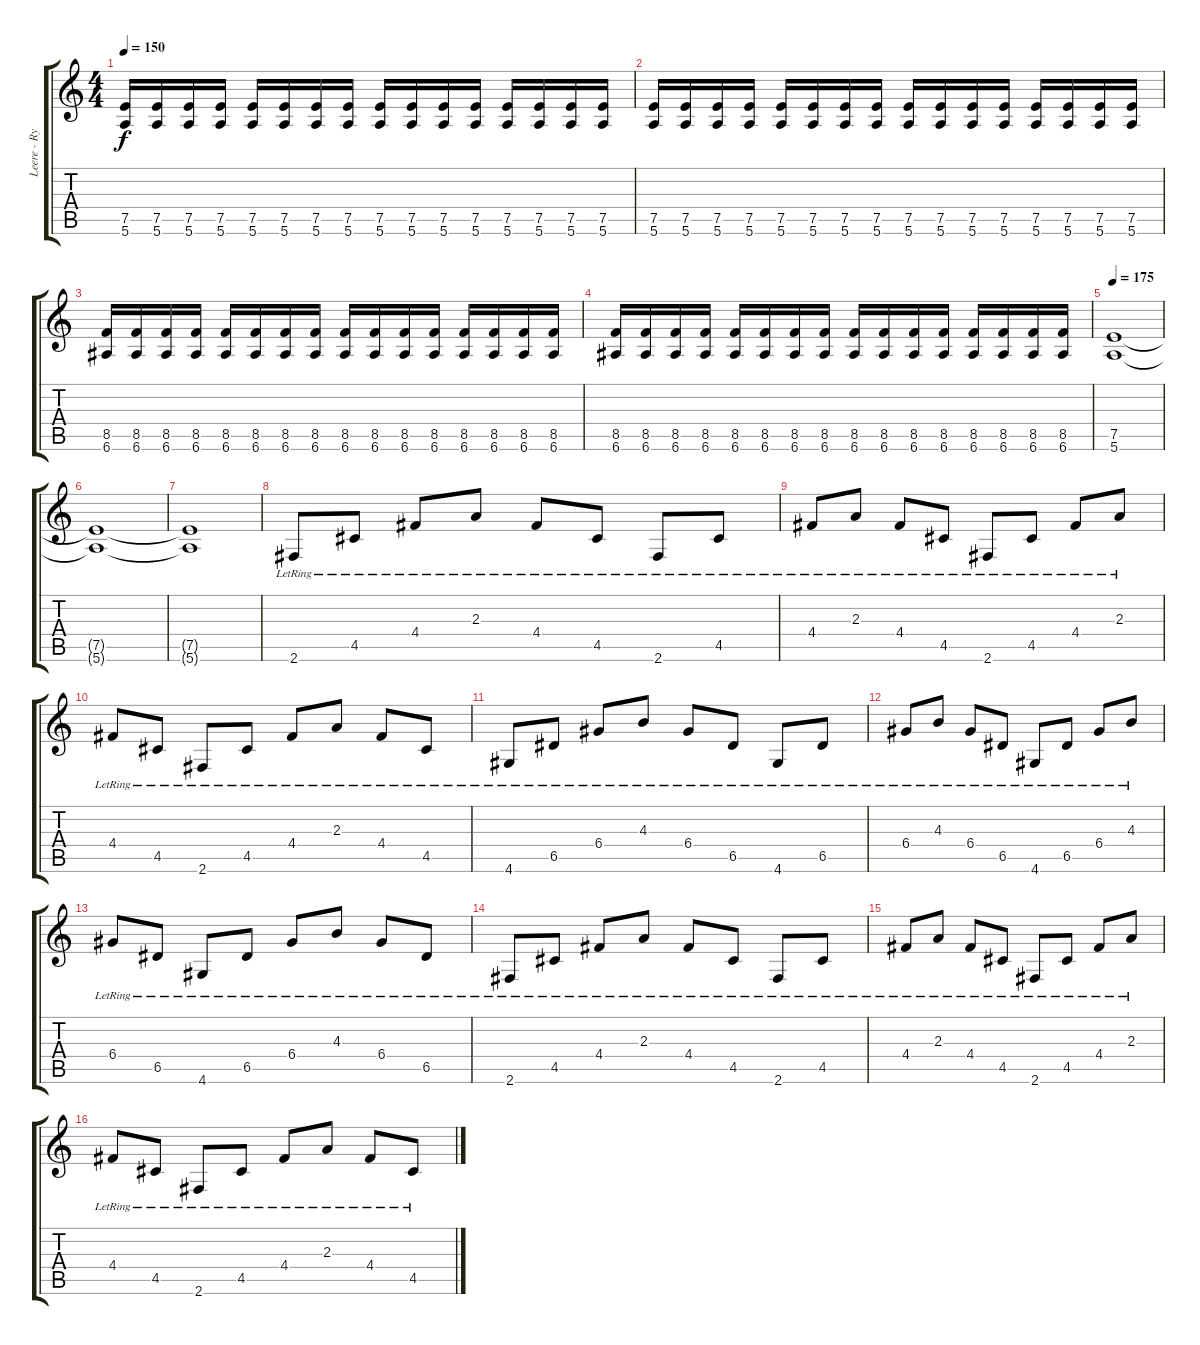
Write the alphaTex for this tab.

\track ("Leere - Rythm Guitar" "Leere - Ry") {instrument distortionguitar}
\staff {score tabs}
\tuning (E4 B3 G3 D3 A2 E2) {hide}
\ts (4 4)
\tempo 150
\clef g2
\ks c
(7.5 5.6).16{dy f} (7.5 5.6).16 (7.5 5.6).16 (7.5 5.6).16 (7.5 5.6).16 (7.5 5.6).16 (7.5 5.6).16 (7.5 5.6).16 (7.5 5.6).16 (7.5 5.6).16 (7.5 5.6).16 (7.5 5.6).16 (7.5 5.6).16 (7.5 5.6).16 (7.5 5.6).16 (7.5 5.6).16 |
(7.5 5.6).16 (7.5 5.6).16 (7.5 5.6).16 (7.5 5.6).16 (7.5 5.6).16 (7.5 5.6).16 (7.5 5.6).16 (7.5 5.6).16 (7.5 5.6).16 (7.5 5.6).16 (7.5 5.6).16 (7.5 5.6).16 (7.5 5.6).16 (7.5 5.6).16 (7.5 5.6).16 (7.5 5.6).16 |
(8.5 6.6).16 (8.5 6.6).16 (8.5 6.6).16 (8.5 6.6).16 (8.5 6.6).16 (8.5 6.6).16 (8.5 6.6).16 (8.5 6.6).16 (8.5 6.6).16 (8.5 6.6).16 (8.5 6.6).16 (8.5 6.6).16 (8.5 6.6).16 (8.5 6.6).16 (8.5 6.6).16 (8.5 6.6).16 |
(8.5 6.6).16 (8.5 6.6).16 (8.5 6.6).16 (8.5 6.6).16 (8.5 6.6).16 (8.5 6.6).16 (8.5 6.6).16 (8.5 6.6).16 (8.5 6.6).16 (8.5 6.6).16 (8.5 6.6).16 (8.5 6.6).16 (8.5 6.6).16 (8.5 6.6).16 (8.5 6.6).16 (8.5 6.6).16 |
\tempo 175
(7.5 5.6).1 |
(7.5{t} 5.6{t}).1 |
(7.5{t} 5.6{t}).1 |
2.6{lr}.8 4.5{lr}.8 4.4{lr}.8 2.3{lr}.8 4.4{lr}.8 4.5{lr}.8 2.6{lr}.8 4.5{lr}.8 |
4.4{lr}.8 2.3{lr}.8 4.4{lr}.8 4.5{lr}.8 2.6{lr}.8 4.5{lr}.8 4.4{lr}.8 2.3{lr}.8 |
4.4{lr}.8 4.5{lr}.8 2.6{lr}.8 4.5{lr}.8 4.4{lr}.8 2.3{lr}.8 4.4{lr}.8 4.5{lr}.8 |
4.6{lr}.8 6.5{lr}.8 6.4{lr}.8 4.3{lr}.8 6.4{lr}.8 6.5{lr}.8 4.6{lr}.8 6.5{lr}.8 |
6.4{lr}.8 4.3{lr}.8 6.4{lr}.8 6.5{lr}.8 4.6{lr}.8 6.5{lr}.8 6.4{lr}.8 4.3{lr}.8 |
6.4{lr}.8 6.5{lr}.8 4.6{lr}.8 6.5{lr}.8 6.4{lr}.8 4.3{lr}.8 6.4{lr}.8 6.5{lr}.8 |
2.6{lr}.8 4.5{lr}.8 4.4{lr}.8 2.3{lr}.8 4.4{lr}.8 4.5{lr}.8 2.6{lr}.8 4.5{lr}.8 |
4.4{lr}.8 2.3{lr}.8 4.4{lr}.8 4.5{lr}.8 2.6{lr}.8 4.5{lr}.8 4.4{lr}.8 2.3{lr}.8 |
4.4{lr}.8 4.5{lr}.8 2.6{lr}.8 4.5{lr}.8 4.4{lr}.8 2.3{lr}.8 4.4{lr}.8 4.5{lr}.8
